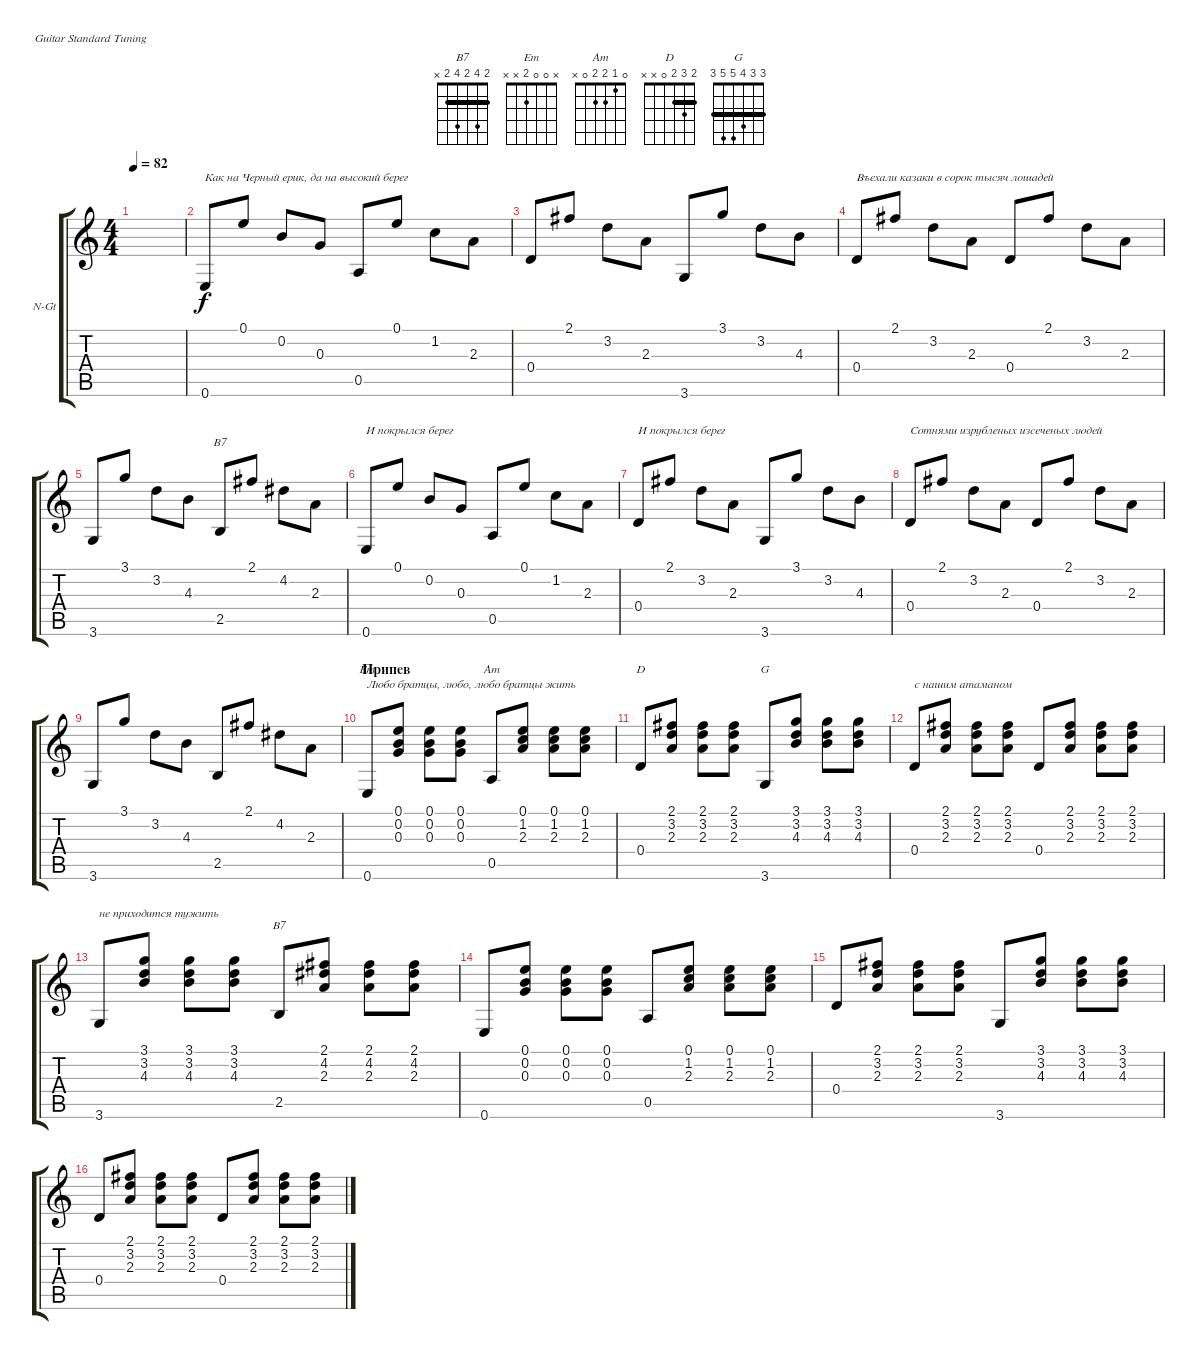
\defaultSystemsLayout 4
\bracketExtendMode groupsimilarinstruments
\firstSystemTrackNameOrientation horizontal
\otherSystemsTrackNameOrientation horizontal
\track ("Nylon Guitar" "N-Gt") {instrument acousticguitarnylon}
\staff {score tabs}
\tuning (E4 B3 G3 D3 A2 E2)
\chord ("B7" 2 4 2 4 2 x) {barre (2 2)}
\chord ("Em" x 0 0 2 x x)
\chord ("Am" 0 1 2 2 0 x)
\chord ("D" 2 3 2 0 x x) {barre 2}
\chord ("G" 3 3 4 5 5 3) {barre (3 3)}
\ts (4 4)
\tempo 82
\clef g2
\ks c
|
0.6.8{txt "Как на Черный ерик, да на высокий берег"} 0.1.8 0.2.8 0.3.8 0.5.8 0.1.8 1.2.8 2.3.8 |
0.4.8 2.1.8 3.2.8 2.3.8 3.6.8 3.1.8 3.2.8 4.3.8 |
0.4.8{txt "Въехали казаки в сорок тысяч лошадей"} 2.1.8 3.2.8 2.3.8 0.4.8 2.1.8 3.2.8 2.3.8 |
3.6.8 3.1.8 3.2.8 4.3.8 2.5.8{ch "B7"} 2.1.8 4.2.8 2.3.8 |
0.6.8{txt "И покрылся берег"} 0.1.8 0.2.8 0.3.8 0.5.8 0.1.8 1.2.8 2.3.8 |
0.4.8{txt "И покрылся берег"} 2.1.8 3.2.8 2.3.8 3.6.8 3.1.8 3.2.8 4.3.8 |
0.4.8{txt "Сотнями изрубленых изсеченых людей"} 2.1.8 3.2.8 2.3.8 0.4.8 2.1.8 3.2.8 2.3.8 |
3.6.8 3.1.8 3.2.8 4.3.8 2.5.8 2.1.8 4.2.8 2.3.8 |
\section ("" "Припев")
0.6.8{ch "Em" txt "Любо братцы, любо, любо братцы жить"} (0.1 0.2 0.3).8 (0.1 0.2 0.3).8 (0.3 0.2 0.1).8 0.5.8{ch "Am"} (2.3 1.2 0.1).8 (2.3 1.2 0.1).8 (2.3 1.2 0.1).8 |
0.4.8{ch "D"} (2.3 3.2 2.1).8 (2.3 3.2 2.1).8 (2.3 3.2 2.1).8 3.6.8{ch "G"} (4.3 3.2 3.1).8 (4.3 3.2 3.1).8 (4.3 3.2 3.1).8 |
0.4.8{txt "с нашим атаманом"} (2.3 3.2 2.1).8 (2.3 3.2 2.1).8 (2.3 3.2 2.1).8 0.4.8 (2.3 3.2 2.1).8 (2.3 3.2 2.1).8 (2.3 3.2 2.1).8 |
3.6.8{txt "не приходится тужить"} (4.3 3.2 3.1).8 (4.3 3.2 3.1).8 (4.3 3.2 3.1).8 2.5.8{ch "B7"} (2.3 4.2 2.1).8 (2.3 4.2 2.1).8 (2.3 4.2 2.1).8 |
0.6.8 (0.1 0.2 0.3).8 (0.1 0.2 0.3).8 (0.3 0.2 0.1).8 0.5.8 (2.3 1.2 0.1).8 (2.3 1.2 0.1).8 (2.3 1.2 0.1).8 |
0.4.8 (2.3 3.2 2.1).8 (2.3 3.2 2.1).8 (2.3 3.2 2.1).8 3.6.8 (4.3 3.2 3.1).8 (4.3 3.2 3.1).8 (4.3 3.2 3.1).8 |
0.4.8 (2.3 3.2 2.1).8 (2.3 3.2 2.1).8 (2.3 3.2 2.1).8 0.4.8 (2.3 3.2 2.1).8 (2.3 3.2 2.1).8 (2.3 3.2 2.1).8
